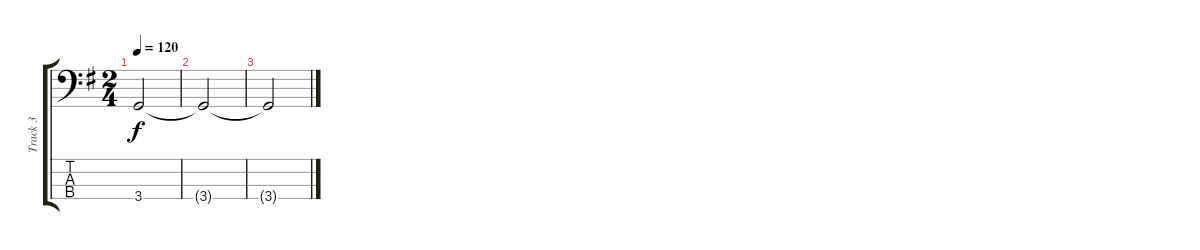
\track ("Track 3" "Track 3") {instrument slapbass1}
\staff {score tabs}
\tuning (G2 D2 A1 E1) {hide}
\ts (2 4)
\tempo 120
\clef f4
\ks g
3.4{t}.2{dy f} |
3.4{t}.2 |
3.4{t}.2
